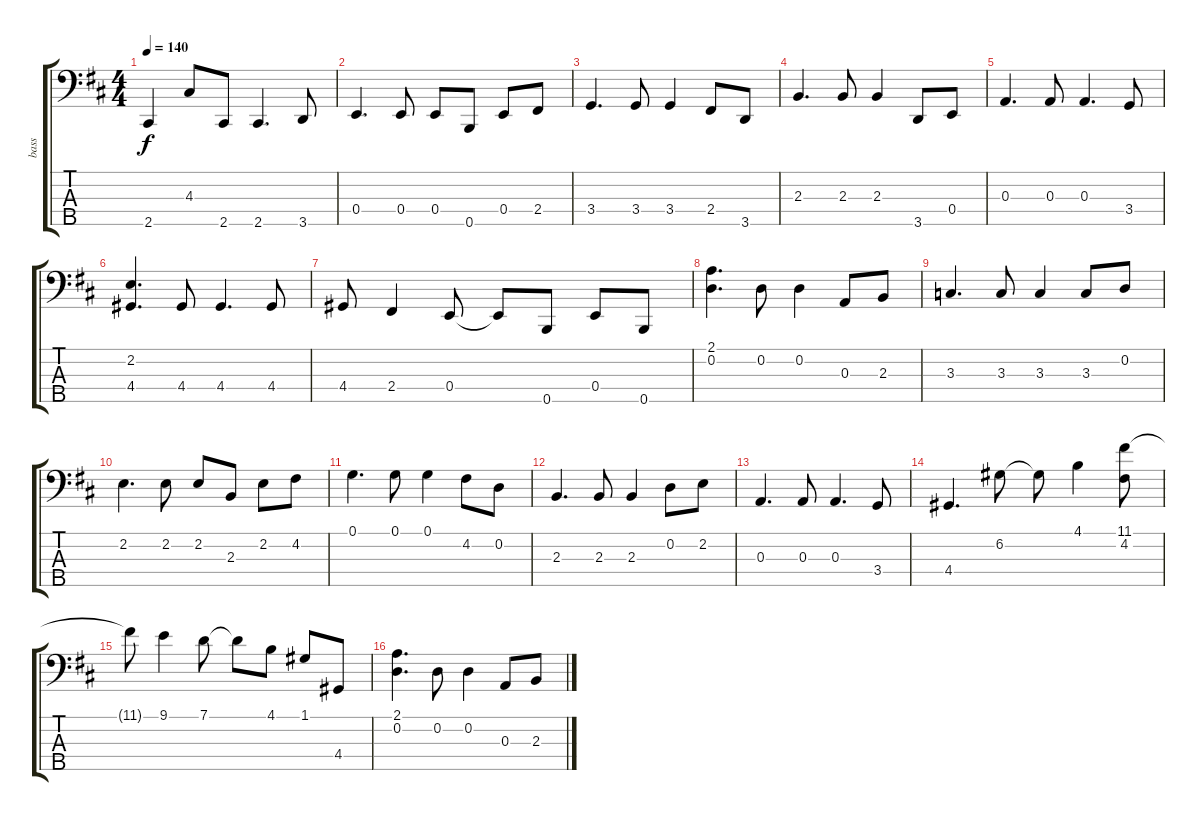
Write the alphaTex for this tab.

\track ("bass" "bass") {instrument electricbassfinger}
\staff {score tabs}
\tuning (G2 D2 A1 E1 B0) {hide}
\ts (4 4)
\tempo 140
\clef f4
\ks d
2.5.4{dy f} 4.3.8 2.5.8 2.5.4{d} 3.5.8 |
0.4.4{d} 0.4.8 0.4.8 0.5.8 0.4.8 2.4.8 |
3.4.4{d} 3.4.8 3.4.4 2.4.8 3.5.8 |
2.3.4{d} 2.3.8 2.3.4 3.5.8 0.4.8 |
0.3.4{d} 0.3.8 0.3.4{d} 3.4.8 |
(2.2 4.4).4{d} 4.4.8 4.4.4{d} 4.4.8 |
4.4.8 2.4.4 0.4.8 0.4{t}.8 0.5.8 0.4.8 0.5.8 |
(2.1 0.2).4{d} 0.2.8 0.2.4 0.3.8 2.3.8 |
3.3.4{d} 3.3.8 3.3.4 3.3.8 0.2.8 |
2.2.4{d} 2.2.8 2.2.8 2.3.8 2.2.8 4.2.8 |
0.1.4{d} 0.1.8 0.1.4 4.2.8 0.2.8 |
2.3.4{d} 2.3.8 2.3.4 0.2.8 2.2.8 |
0.3.4{d} 0.3.8 0.3.4{d} 3.4.8 |
4.4.4{d} 6.2.8 6.2{t}.8 4.1.4 (11.1 4.2).8 |
11.1{t}.8 9.1.4 7.1.8 7.1{t}.8 4.1.8 1.1.8 4.4.8 |
(2.1 0.2).4{d} 0.2.8 0.2.4 0.3.8 2.3.8
